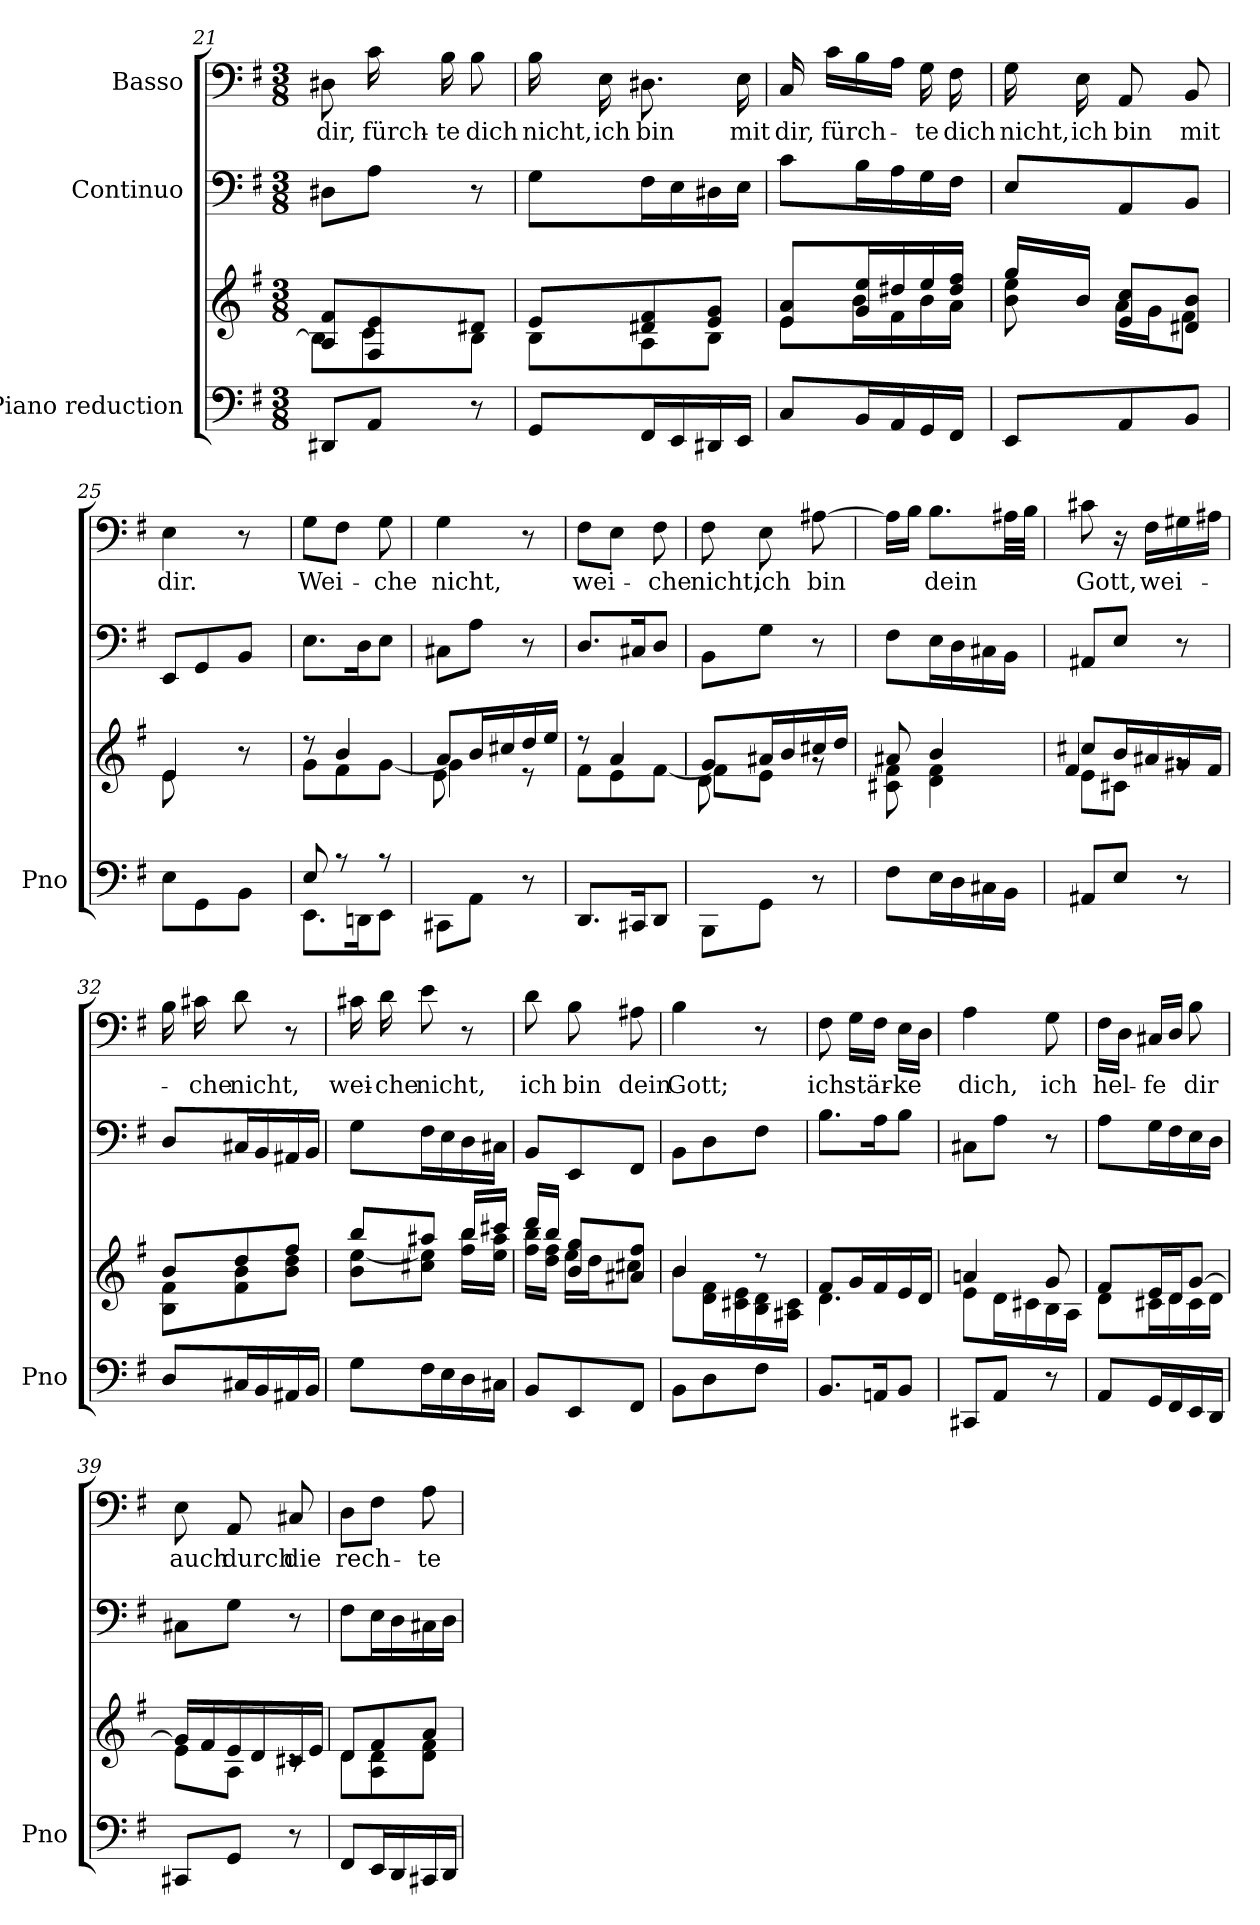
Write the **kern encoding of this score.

**kern	**kern	**kern	**kern	**text
*part3	*part3	*part2	*part1	*part1
*staff4	*staff3	*staff2	*staff1	*staff1
*I"Piano reduction	*	*I"Continuo	*I"Basso	*
*I'Pno	*	*	*	*
*clefF4	*clefG2	*clefF4	*clefF4	*
*k[f#]	*k[f#]	*k[f#]	*k[f#]	*
*M3/8	*M3/8	*M3/8	*M3/8	*
=21	=21	=21	=21	=21
*	*^	*	*	*
!	!	!	!	!	!LO:LY:b
8DD#X/L	8A/ 8f#/L	8B\L]	8D#X\L	8D#X\	dir,
!	!	!	!	!	!LO:LY:b
8AA/J	8F#/ 8e/	8c\	8A\J	16c\	fürch-
!	!	!	!	!	!LO:LY:b
.	.	.	.	16B\	-te
!	!	!	!	!	!LO:LY:b
8r	8d#X/J	8B\J	8r	8B\	dich
=22	=22	=22	=22	=22	=22
!	!	!	!	!	!LO:LY:b
8GG/L	8e/L	8B\L	8G\L	16B\	nicht,
!	!	!	!	!	!LO:LY:b
.	.	.	.	16E\	ich
!	!	!	!	!	!LO:LY:b
16FF#/L	8d#X/ 8f#/	8A\	16F#\L	8.D#X\	bin
16EE/	.	.	16E\	.	.
16DD#X/	8e/ 8g/J	8B\J	16D#X\	.	.
!	!	!	!	!	!LO:LY:b
16EE/JJ	.	.	16E\JJ	16E\	mit
=23	=23	=23	=23	=23	=23
!	!	!	!	!	!LO:LY:b
8C/L	8e/ 8a/L	8e\L	8c\L	16C/	dir,
!	!	!	!	!	!LO:LY:b
.	.	.	.	16c\LL	fürch-
16BB/L	16g/ 16ee/L	16b\L	16B\L	16B\	.
16AA/	16dd#X/	16f#\	16A\	16A\JJ	.
!	!	!	!	!	!LO:LY:b
16GG/	16ee/	16b\	16G\	16G\	-te
!	!	!	!	!	!LO:LY:b
16FF#/JJ	16dd#/ 16ff#/JJ	16a\JJ	16F#\JJ	16F#\	dich
=24	=24	=24	=24	=24	=24
!	!	!	!	!	!LO:LY:b
8EE/L	16gg/LL	8b\ 8ee\	8E/L	16G\	nicht,
!	!	!	!	!	!LO:LY:b
.	16b/JJ	.	.	16E\	ich
!	!	!	!	!	!LO:LY:b
8AA/	8e/ 8cc/L	16a\LL	8AA/	8AA/	bin
.	.	16g\J	.	.	.
!	!	!	!	!	!LO:LY:b
8BB/J	8d#X/ 8b/J	8f#\J	8BB/J	8BB/	mit
=25	=25	=25	=25	=25	=25
*^	*	*	*	*	*
!	!	!	!	!	!	!LO:LY:b
8ryy	8E\L	4e/	8e\L	8EE/L	4E\	dir.
16G/ 16B/L	8GG\	.	4ryy	8GG/	.	.
16F#/ 16A/	.	.	.	.	.	.
16E/ 16G/	8BB\J	8r	.	8BB/J	8r	.
16D#X/ 16F#/JJ	.	.	.	.	.	.
=26	=26	=26	=26	=26	=26	=26
!	!	!	!	!	!	!LO:LY:b
8E/	8.EE\L	8r	8g\L	8.E\L	8G\L	Wei-
8r	.	4b/	8f#\	.	8F#\J	.
.	16DDn\K	.	.	16D\K	.	.
!	!	!	!	!	!	!LO:LY:b
8r	8EE\J	.	[8g\J	8E\J	8G\	-che
=27	=27	=27	=27	=27	=27	=27
*	*	*	*^	*	*	*
!	!	!	!	!	!	!	!LO:LY:b
8ryy	8CC#X\L	8a/L	4g\]	8e\L	8C#X\L	4G\	nicht,
8A/J	8AA\J	16b/L	.	4ryy	8A\J	.	.
.	.	16cc#X/	.	.	.	.	.
8r	8ryy	16dd/	8r	.	8r	8r	.
.	.	16ee/JJ	.	.	.	.	.
*v	*v	*	*	*	*	*	*
*	*	*v	*v	*	*	*
!!LO:LB:g=z
=28	=28	=28	=28	=28	=28
!	!	!	!	!	!LO:LY:b
8.DD/L	8r	8f#\L	8.D/L	8F#\L	wei-
.	4a/	8e\	.	8E\J	.
16CC#X/K	.	.	16C#X/K	.	.
!	!	!	!	!	!LO:LY:b
8DD/J	.	[8f#\J	8D/J	8F#\	-che
=29	=29	=29	=29	=29	=29
*^	*	*^	*	*	*
!	!	!	!	!	!	!	!LO:LY:b
8ryy	8BBB\L	8g/L	8f#\L]	8d\L	8BB\L	8F#\	nicht,
!	!	!	!	!	!	!	!LO:LY:b
8G/J	8GG\J	16a#X/L	8e\J	4ryy	8G\J	8E\	ich
.	.	16b/	.	.	.	.	.
!	!	!	!	!	!	!	!LO:LY:b
8r	8ryy	16cc#X/	8rg	.	8r	[8A#X\	bin
.	.	16dd/JJ	.	.	.	.	.
*v	*v	*	*	*	*	*	*
*	*	*v	*v	*	*	*
=30	=30	=30	=30	=30	=30
8F#\L	8a#X/	8c#X\ 8f#\	8F#\L	16A#\LL]	.
.	.	.	.	16B\JJ	.
!	!	!	!	!	!LO:LY:b
16E\L	4b/	4d\ 4f#\	16E\L	8.B\L	dein
16D\	.	.	16D\	.	.
16C#X\	.	.	16C#X\	.	.
16BB\JJ	.	.	16BB\JJ	32A#X\LL	.
.	.	.	.	32B\JJJ	.
=31	=31	=31	=31	=31	=31
*	*	*^	*	*	*
!	!	!	!	!	!	!LO:LY:b
8AA#X/L	8cc#X/L	8e\L	4f#/	8AA#X/L	8c#X\	Gott,
8E/J	16b/L	8c#X\J	.	8E/J	16r	.
!	!	!	!	!	!	!LO:LY:b
.	16a#X/	.	.	.	16F#\LL	wei-
8r	16g#X/	8rg	8ryy	8r	16G#X\	.
.	16f#/JJ	.	.	.	16A#X\JJ	.
*	*	*v	*v	*	*	*
=32	=32	=32	=32	=32	=32
8D/L	8b/L	8B\ 8f#\L	8D/L	16B\	.
!	!	!	!	!	!LO:LY:b
.	.	.	.	16c#X\	-che
!	!	!	!	!	!LO:LY:b
16C#X/L	8dd/	8f#\ 8b\	16C#X/L	8d\	nicht,
16BB/	.	.	16BB/	.	.
16AA#X/	8ff#/J	8b\ 8dd\J	16AA#X/	8r	.
16BB/JJ	.	.	16BB/JJ	.	.
=33	=33	=33	=33	=33	=33
!	!	!	!	!	!LO:LY:b
8G\L	8bb/L	8b\ [8ee\L	8G\L	16c#X\	wei-
!	!	!	!	!	!LO:LY:b
.	.	.	.	16d\	-che
!	!	!	!	!	!LO:LY:b
16F#\L	8aa#X/J	8cc#X\ 8ee\]J	16F#\L	8e\	nicht,
16E\	.	.	16E\	.	.
16D\	16bb/LL	16ff#\ 16bb\LL	16D\	8r	.
16C#X\JJ	16ccc#X/JJ	16ee\ 16aa#\JJ	16C#X\JJ	.	.
=34	=34	=34	=34	=34	=34
!	!	!	!	!	!LO:LY:b
8BB/L	16ddd/LL	16ff#\ 16bb\LL	8BB/L	8d\	ich
.	16bb/JJ	16dd\ 16ff#\JJ	.	.	.
!	!	!	!	!	!LO:LY:b
8EE/	8b/ 8gg/L	16ee\LL	8EE/	8B\	bin
.	.	16dd\J	.	.	.
!	!	!	!	!	!LO:LY:b
8FF#/J	8a#X/ 8ff#/J	8cc#X\J	8FF#/J	8A#X\	dein
=35	=35	=35	=35	=35	=35
!	!	!	!	!	!LO:LY:b
8BB\L	4b/	8b\L	8BB\L	4B\	Gott;
8D\	.	16d\ 16f#\L	8D\	.	.
.	.	16c#X\ 16e\	.	.	.
8F#\J	8r	16B\ 16d\	8F#\J	8r	.
.	.	16A#X\ 16c#\JJ	.	.	.
!!LO:PB:g=z
=36	=36	=36	=36	=36	=36
!	!	!	!	!	!LO:LY:b
8.BB/L	8f#/L	4.d\	8.B\L	8F#\	ich
!	!	!	!	!	!LO:LY:b
.	16g/L	.	.	16G\LL	stär-
16AAn/K	16f#/	.	16A\K	16F#\JJ	.
!	!	!	!	!	!LO:LY:b
8BB/J	16e/	.	8B\J	16E\LL	-ke
.	16d/JJ	.	.	16D\JJ	.
=37	=37	=37	=37	=37	=37
!	!	!	!	!	!LO:LY:b
8CC#X/L	4an/	8e\L	8C#X\L	4A\	dich,
8AA/J	.	16d\L	8A\J	.	.
.	.	16c#X\	.	.	.
!	!	!	!	!	!LO:LY:b
8r	8g/	16B\	8r	8G\	ich
.	.	16A\JJ	.	.	.
=38	=38	=38	=38	=38	=38
!	!	!	!	!	!LO:LY:b
8AA/L	8f#/L	8d\L	8A\L	16F#\LL	hel-
.	.	.	.	16D\JJ	.
!	!	!	!	!	!LO:LY:b
16GG/L	16e/L	16c#X\L	16G\L	16C#X/LL	-fe
16FF#/	16d/J	16d\	16F#\	16D/JJ	.
!	!	!	!	!	!LO:LY:b
16EE/	[8g/J	16c#\	16E\	8B\	dir
16DD/JJ	.	16d\JJ	16D\JJ	.	.
=39	=39	=39	=39	=39	=39
!	!	!	!	!	!LO:LY:b
8CC#X/L	16g/LL]	8e\L	8C#X\L	8E\	auch
.	16f#/	.	.	.	.
!	!	!	!	!	!LO:LY:b
8GG/J	16e/	8A\J	8G\J	8AA/	durch
.	16d/	.	.	.	.
!	!	!	!	!	!LO:LY:b
8r	16c#X/	8rc	8r	8C#X/	die
.	16e/JJ	.	.	.	.
=40	=40	=40	=40	=40	=40
!	!	!	!	!	!LO:LY:b
8FF#/L	8d/L	8d\L	8F#\L	8D\L	rech-
16EE/L	8f#/	8A\ 8d\	16E\L	8F#\J	.
16DD/	.	.	16D\	.	.
!	!	!	!	!	!LO:LY:b
16CC#X/	8a/J	8d\ 8f#\J	16C#X\	8A\	-te
16DD/JJ	.	.	16D\JJ	.	.
*	*v	*v	*	*	*
=	=	=	=	=
*-	*-	*-	*-	*-
